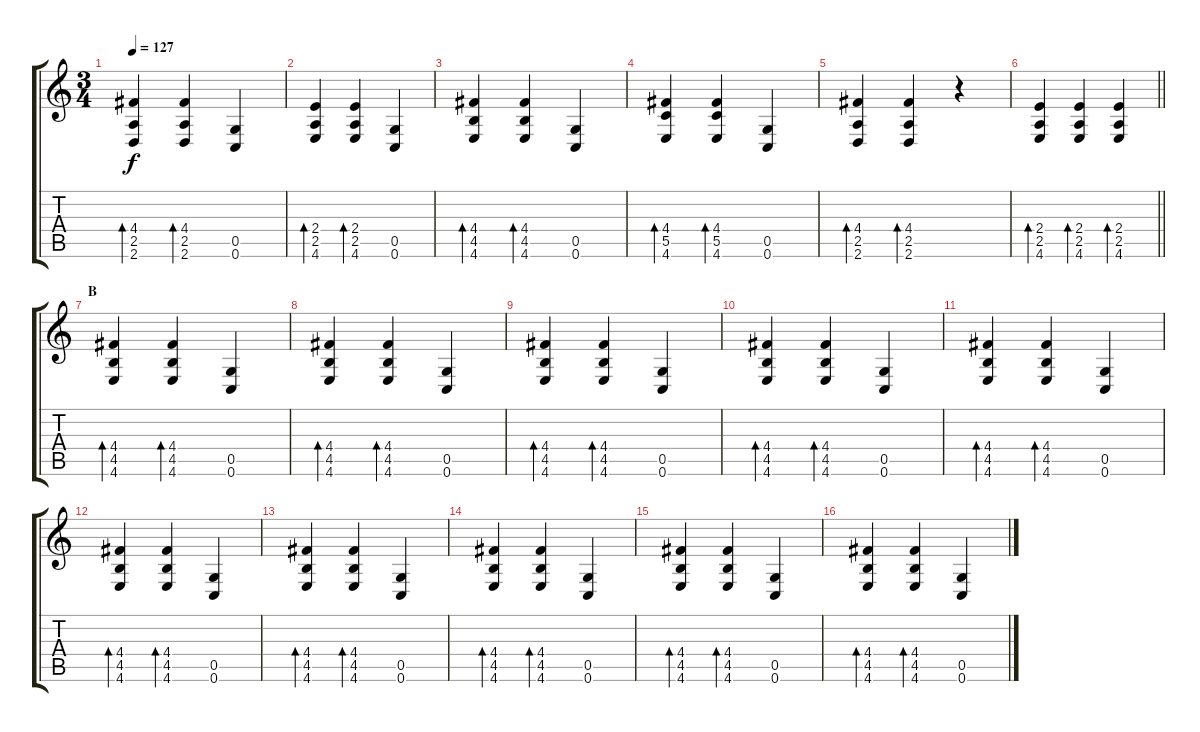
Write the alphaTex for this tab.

\track "" {instrument distortionguitar}
\staff {score tabs}
\tuning (G4 E4 A3 D3 G2 C2) {hide}
\ts (3 4)
\tempo 127
\clef g2
\ks c
(4.4 2.5 2.6).4{bd 60 dy f} (4.4 2.5 2.6).4{bd 60} (0.5 0.6).4 |
(2.4 2.5 4.6).4{bd 60} (2.4 2.5 4.6).4{bd 60} (0.5 0.6).4 |
(4.4 4.5 4.6).4{bd 60} (4.4 4.5 4.6).4{bd 60} (0.5 0.6).4 |
(4.4 5.5 4.6).4{bd 60} (4.4 5.5 4.6).4{bd 60} (0.5 0.6).4 |
(4.4 2.5 2.6).4{bd 60} (4.4 2.5 2.6).4{bd 60} r.4 |
\barLineRight lightlight
(2.4 2.5 4.6).4{bd 60} (2.4 2.5 4.6).4{bd 60} (2.4 2.5 4.6).4{bd 60} |
\section ("" "B")
(4.4 4.5 4.6).4{bd 60} (4.4 4.5 4.6).4{bd 60} (0.5 0.6).4 |
(4.4 4.5 4.6).4{bd 60} (4.4 4.5 4.6).4{bd 60} (0.5 0.6).4 |
(4.4 4.5 4.6).4{bd 60} (4.4 4.5 4.6).4{bd 60} (0.5 0.6).4 |
(4.4 4.5 4.6).4{bd 60} (4.4 4.5 4.6).4{bd 60} (0.5 0.6).4 |
(4.4 4.5 4.6).4{bd 60} (4.4 4.5 4.6).4{bd 60} (0.5 0.6).4 |
(4.4 4.5 4.6).4{bd 60} (4.4 4.5 4.6).4{bd 60} (0.5 0.6).4 |
(4.4 4.5 4.6).4{bd 60} (4.4 4.5 4.6).4{bd 60} (0.5 0.6).4 |
(4.4 4.5 4.6).4{bd 60} (4.4 4.5 4.6).4{bd 60} (0.5 0.6).4 |
(4.4 4.5 4.6).4{bd 60} (4.4 4.5 4.6).4{bd 60} (0.5 0.6).4 |
(4.4 4.5 4.6).4{bd 60} (4.4 4.5 4.6).4{bd 60} (0.5 0.6).4
